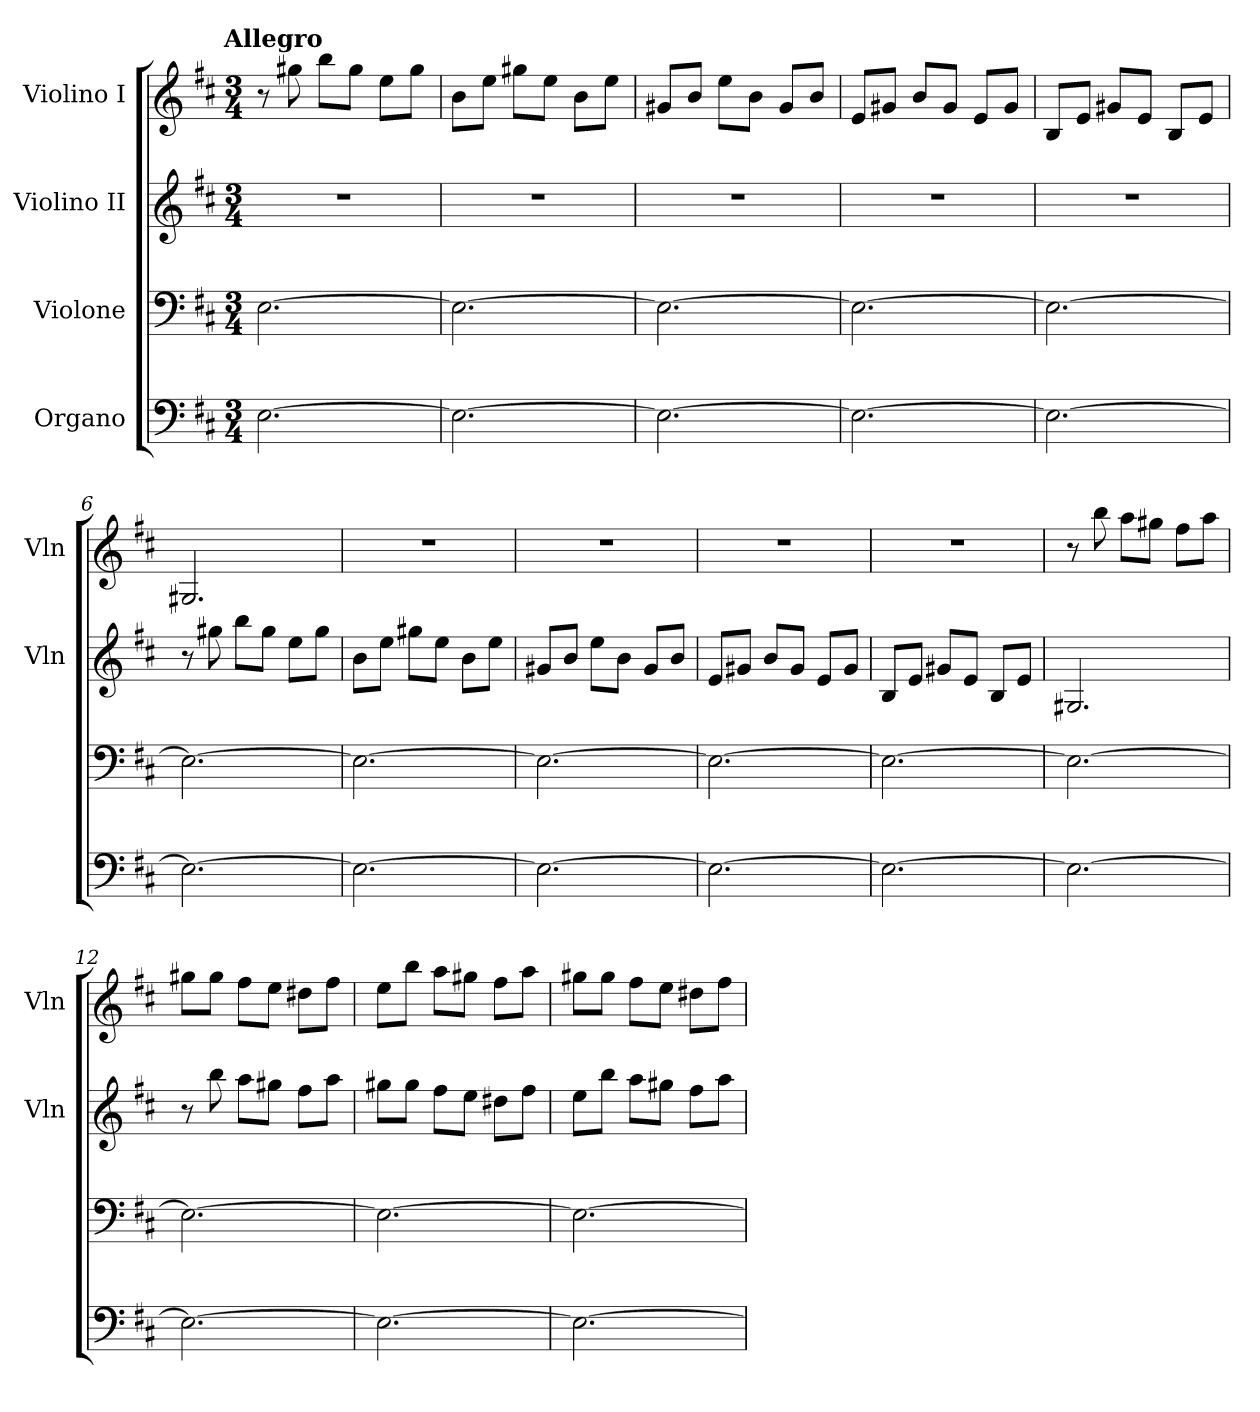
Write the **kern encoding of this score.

**kern	**kern	**kern	**kern
*part4	*part3	*part2	*part1
*staff4	*staff3	*staff2	*staff1
*I"Organo	*I"Violone	*I"Violino II	*I"Violino I
*	*	*I'Vln	*I'Vln
*clefF4	*clefF4	*clefG2	*clefG2
*k[f#c#]	*k[f#c#]	*k[f#c#]	*k[f#c#]
*b:	*b:	*b:	*b:
!!LO:TX:omd:t=Allegro
*M3/4	*M3/4	*M3/4	*M3/4
*MM132	*MM132	*MM132	*MM132
=1	=1	=1	=1
[2.E	[2.E	2.r	8r
.	.	.	8gg#X
.	.	.	8bbL
.	.	.	8gg#J
.	.	.	8eeL
.	.	.	8gg#J
=2	=2	=2	=2
2.E_	2.E_	2.r	8bL
.	.	.	8eeJ
.	.	.	8gg#XL
.	.	.	8eeJ
.	.	.	8bL
.	.	.	8eeJ
=3	=3	=3	=3
2.E_	2.E_	2.r	8g#XL
.	.	.	8bJ
.	.	.	8eeL
.	.	.	8bJ
.	.	.	8g#L
.	.	.	8bJ
=4	=4	=4	=4
2.E_	2.E_	2.r	8eL
.	.	.	8g#XJ
.	.	.	8bL
.	.	.	8g#J
.	.	.	8eL
.	.	.	8g#J
=5	=5	=5	=5
2.E_	2.E_	2.r	8BL
.	.	.	8eJ
.	.	.	8g#XL
.	.	.	8eJ
.	.	.	8BL
.	.	.	8eJ
=6	=6	=6	=6
2.E_	2.E_	8r	2.G#X
.	.	8gg#X	.
.	.	8bbL	.
.	.	8gg#J	.
.	.	8eeL	.
.	.	8gg#J	.
=7	=7	=7	=7
2.E_	2.E_	8bL	2.r
.	.	8eeJ	.
.	.	8gg#XL	.
.	.	8eeJ	.
.	.	8bL	.
.	.	8eeJ	.
=8	=8	=8	=8
2.E_	2.E_	8g#XL	2.r
.	.	8bJ	.
.	.	8eeL	.
.	.	8bJ	.
.	.	8g#L	.
.	.	8bJ	.
=9	=9	=9	=9
2.E_	2.E_	8eL	2.r
.	.	8g#XJ	.
.	.	8bL	.
.	.	8g#J	.
.	.	8eL	.
.	.	8g#J	.
=10	=10	=10	=10
2.E_	2.E_	8BL	2.r
.	.	8eJ	.
.	.	8g#XL	.
.	.	8eJ	.
.	.	8BL	.
.	.	8eJ	.
=11	=11	=11	=11
2.E_	2.E_	2.G#X	8r
.	.	.	8bb
.	.	.	8aaL
.	.	.	8gg#XJ
.	.	.	8ff#L
.	.	.	8aaJ
=12	=12	=12	=12
2.E_	2.E_	8r	8gg#XL
.	.	8bb	8gg#J
.	.	8aaL	8ff#L
.	.	8gg#XJ	8eeJ
.	.	8ff#L	8dd#XL
.	.	8aaJ	8ff#J
=13	=13	=13	=13
2.E_	2.E_	8gg#XL	8eeL
.	.	8gg#J	8bbJ
.	.	8ff#L	8aaL
.	.	8eeJ	8gg#XJ
.	.	8dd#XL	8ff#L
.	.	8ff#J	8aaJ
=14	=14	=14	=14
2.E_	2.E_	8eeL	8gg#XL
.	.	8bbJ	8gg#J
.	.	8aaL	8ff#L
.	.	8gg#XJ	8eeJ
.	.	8ff#L	8dd#XL
.	.	8aaJ	8ff#J
=	=	=	=
*-	*-	*-	*-
